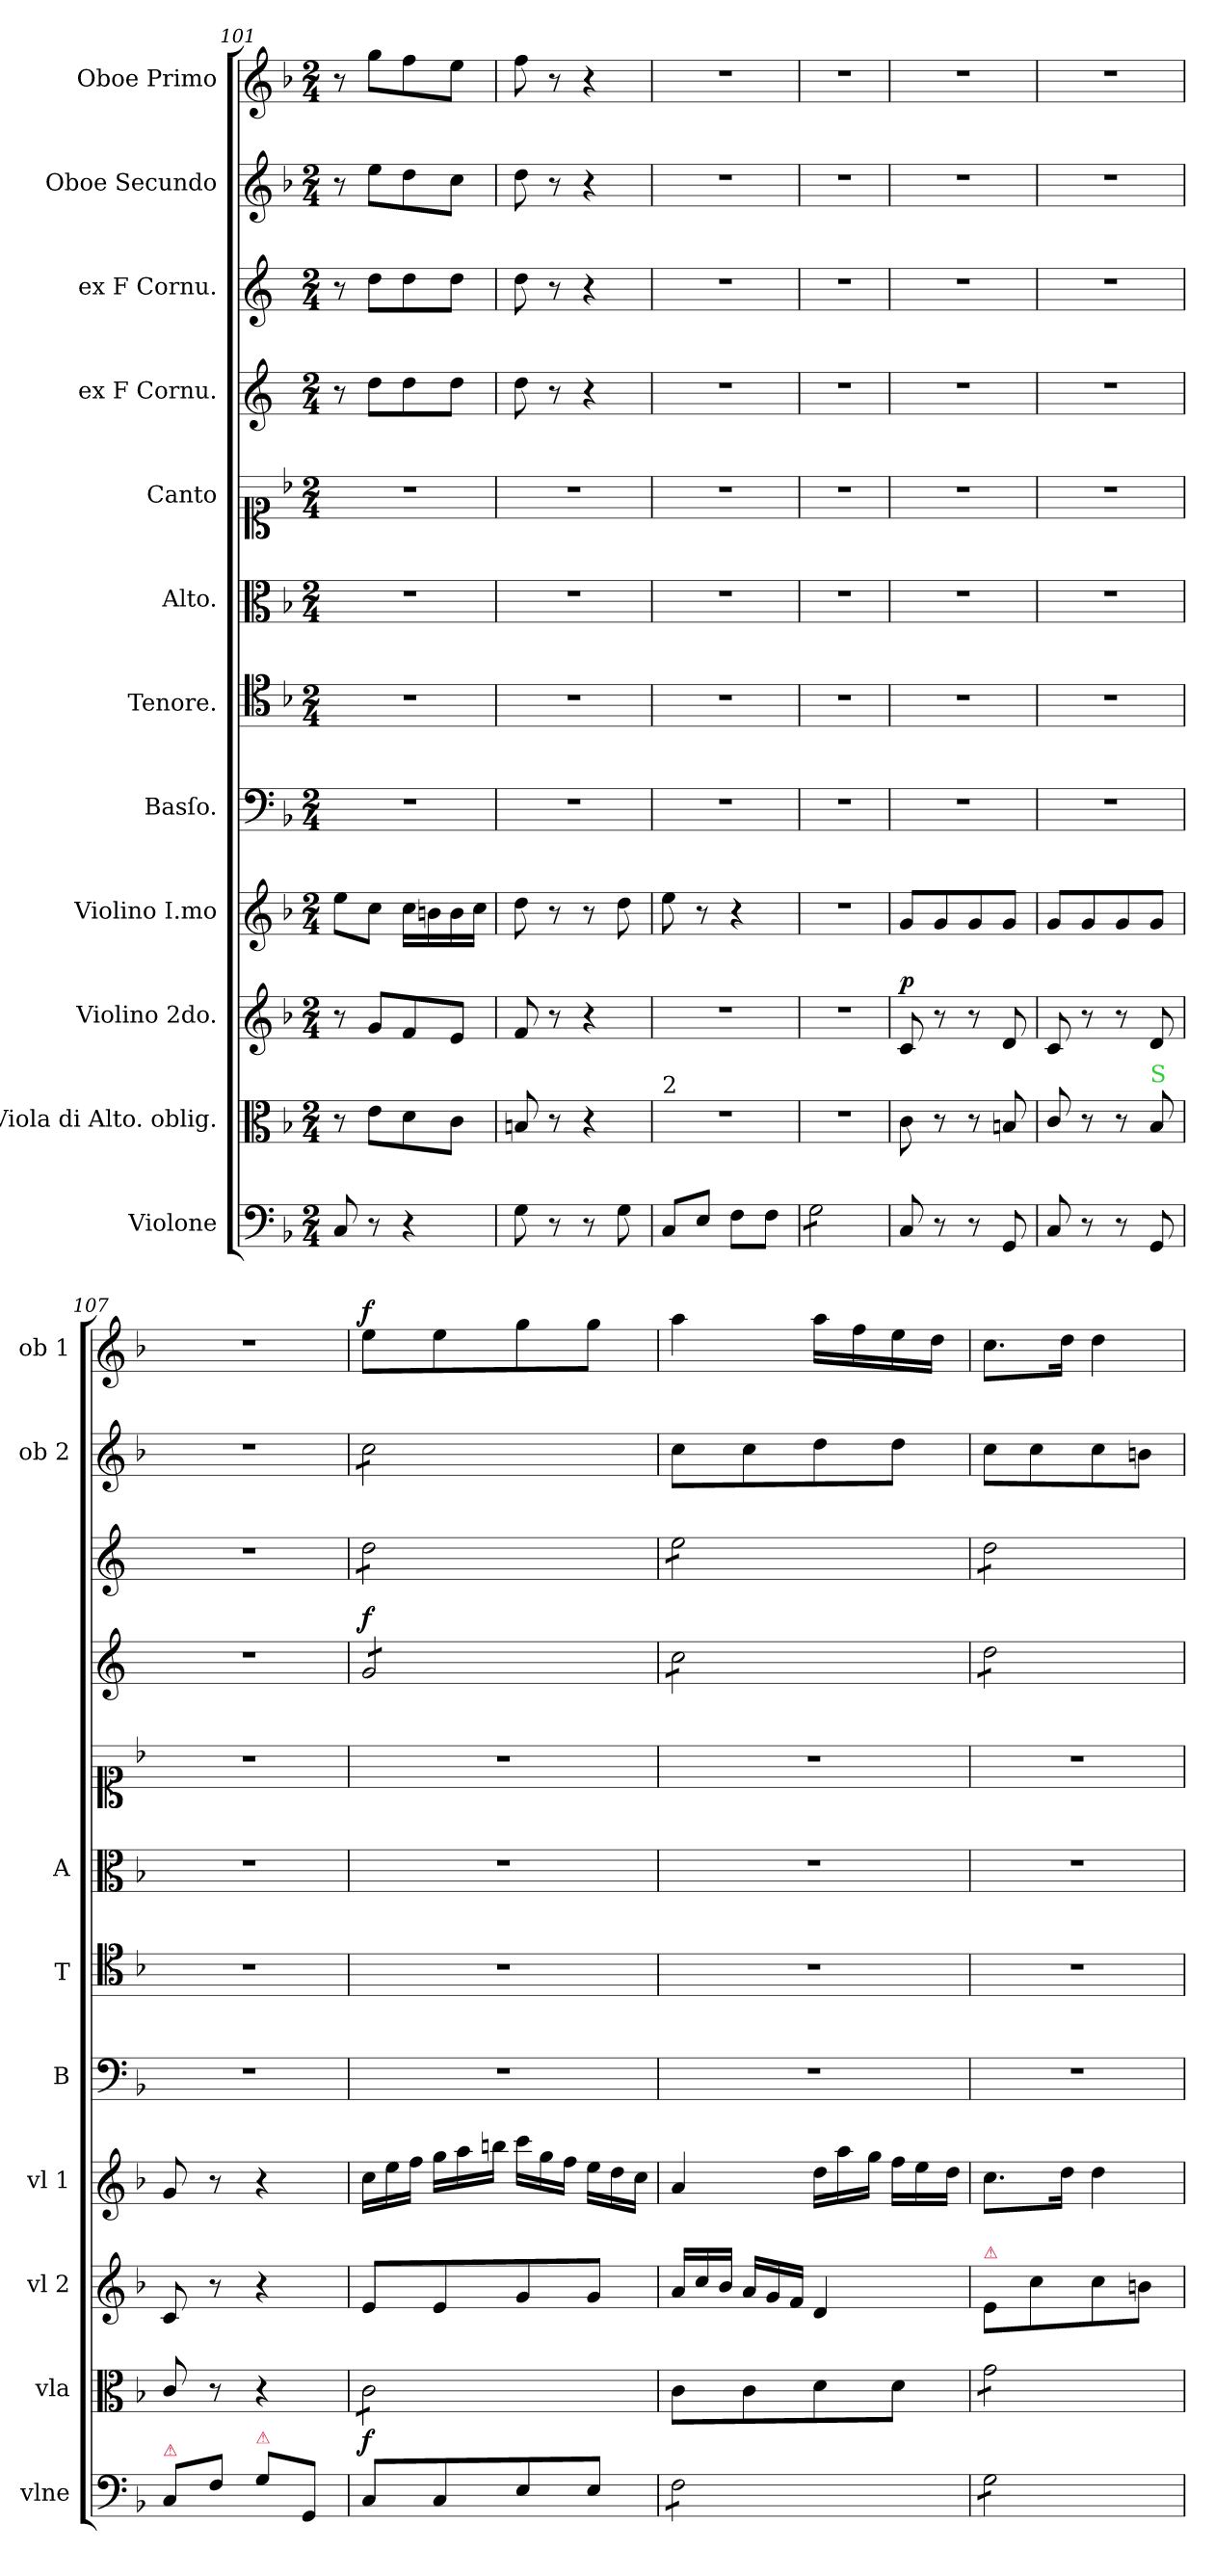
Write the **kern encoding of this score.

**kern	**dynam	**kern	**dynam	**kern	**dynam	**kern	**dynam	**kern	**kern	**kern	**kern	**kern	**dynam	**kern	**kern	**dynam	**kern	**dynam
*part12	*part12	*part11	*part11	*part10	*part10	*part9	*part9	*part8	*part7	*part6	*part5	*part4	*part4	*part3	*part2	*part2	*part1	*part1
*staff12	*staff12	*staff11	*staff11	*staff10	*staff10	*staff9	*staff9	*staff8	*staff7	*staff6	*staff5	*staff4	*staff4	*staff3	*staff2	*staff2	*staff1	*staff1
*I"Violone	*	*I"Viola di Alto. oblig.	*	*I"Violino 2do.	*	*I"Violino I.mo	*	*I"Basſo.	*I"Tenore.	*I"Alto.	*I"Canto	*I"ex F Cornu.	*	*I"ex F Cornu.	*I"Oboe Secundo	*	*I"Oboe Primo	*
*I'vlne	*	*I'vla	*	*I'vl 2	*	*I'vl 1	*	*I'B	*I'T	*I'A	*	*	*	*	*I'ob 2	*	*I'ob 1	*
*clefF4	*	*clefC3	*	*clefG2	*	*clefG2	*	*clefF4	*clefC4	*clefC3	*clefC1	*clefG2	*	*clefG2	*clefG2	*	*clefG2	*
*ITrd8c12	*	*	*	*	*	*	*	*	*	*	*	*ITrd4c7	*	*ITrd4c7	*	*	*	*
*k[b-]	*	*k[b-]	*	*k[b-]	*	*k[b-]	*	*k[b-]	*k[b-]	*k[b-]	*k[b-]	*k[b-]	*	*k[b-]	*k[b-]	*	*k[b-]	*
*F:	*	*F:	*	*F:	*	*F:	*	*F:	*F:	*F:	*F:	*F:	*	*F:	*F:	*	*F:	*
*M2/4	*	*M2/4	*	*M2/4	*	*M2/4	*	*M2/4	*M2/4	*M2/4	*M2/4	*M2/4	*	*M2/4	*M2/4	*	*M2/4	*
=101	=101	=101	=101	=101	=101	=101	=101	=101	=101	=101	=101	=101	=101	=101	=101	=101	=101	=101
8CC/	.	8r	.	8r	.	8ee\L	.	2r	2r	2r	2r	8r	.	8r	8r	.	8r	.
8r	.	8e\L	.	8g/L	.	8cc\J	.	.	.	.	.	8g\L	.	8g\L	8ee\L	.	8gg\L	.
4r	.	8d\	.	8f/	.	16cc\LL	.	.	.	.	.	8g\	.	8g\	8dd\	.	8ff\	.
.	.	.	.	.	.	16bn\	.	.	.	.	.	.	.	.	.	.	.	.
.	.	8c\J	.	8e/J	.	16b\	.	.	.	.	.	8g\J	.	8g\J	8cc\J	.	8ee\J	.
.	.	.	.	.	.	16cc\JJ	.	.	.	.	.	.	.	.	.	.	.	.
=102	=102	=102	=102	=102	=102	=102	=102	=102	=102	=102	=102	=102	=102	=102	=102	=102	=102	=102
8GG\	.	8Bn/	.	8f/	.	8dd\	.	2r	2r	2r	2r	8g\	.	8g\	8dd\	.	8ff\	.
8r	.	8r	.	8r	.	8r	.	.	.	.	.	8r	.	8r	8r	.	8r	.
8r	.	4r	.	4r	.	8r	.	.	.	.	.	4r	.	4r	4r	.	4r	.
8GG\	.	.	.	.	.	8dd\	.	.	.	.	.	.	.	.	.	.	.	.
=103	=103	=103	=103	=103	=103	=103	=103	=103	=103	=103	=103	=103	=103	=103	=103	=103	=103	=103
!	!	!LO:TX:a:t=2	!	!	!	!	!	!	!	!	!	!	!	!	!	!	!	!
8CC/L	.	2r	.	2r	.	8ee\	.	2r	2r	2r	2r	2r	.	2r	2r	.	2r	.
8EE/J	.	.	.	.	.	8r	.	.	.	.	.	.	.	.	.	.	.	.
8FF\L	.	.	.	.	.	4r	.	.	.	.	.	.	.	.	.	.	.	.
8FF\J	.	.	.	.	.	.	.	.	.	.	.	.	.	.	.	.	.	.
=104	=104	=104	=104	=104	=104	=104	=104	=104	=104	=104	=104	=104	=104	=104	=104	=104	=104	=104
*tremolo	*	*	*	*	*	*	*	*	*	*	*	*	*	*	*	*	*	*
8GG\L	.	2r	.	2r	.	2r	.	2r	2r	2r	2r	2r	.	2r	2r	.	2r	.
8GG\	.	.	.	.	.	.	.	.	.	.	.	.	.	.	.	.	.	.
8GG\	.	.	.	.	.	.	.	.	.	.	.	.	.	.	.	.	.	.
8GG\J	.	.	.	.	.	.	.	.	.	.	.	.	.	.	.	.	.	.
*Xtremolo	*	*	*	*	*	*	*	*	*	*	*	*	*	*	*	*	*	*
=105	=105	=105	=105	=105	=105	=105	=105	=105	=105	=105	=105	=105	=105	=105	=105	=105	=105	=105
!	!	!	!	!	!LO:DY:a	!	!	!	!	!	!	!	!	!	!	!	!	!
8CC/	.	8c\	.	8c/	p	8g/L	.	2r	2r	2r	2r	2r	.	2r	2r	.	2r	.
8r	.	8r	.	8r	.	8g/	.	.	.	.	.	.	.	.	.	.	.	.
8r	.	8r	.	8r	.	8g/	.	.	.	.	.	.	.	.	.	.	.	.
8GGG/	.	8Bn/	.	8d/	.	8g/J	.	.	.	.	.	.	.	.	.	.	.	.
=106	=106	=106	=106	=106	=106	=106	=106	=106	=106	=106	=106	=106	=106	=106	=106	=106	=106	=106
8CC/	.	8c/	.	8c/	.	8g/L	.	2r	2r	2r	2r	2r	.	2r	2r	.	2r	.
8r	.	8r	.	8r	.	8g/	.	.	.	.	.	.	.	.	.	.	.	.
8r	.	8r	.	8r	.	8g/	.	.	.	.	.	.	.	.	.	.	.	.
!	!	!LO:TX:a:color=limegreen:t=S	!	!	!	!	!	!	!	!	!	!	!	!	!	!	!	!
8GGG/	.	8B-/	.	8d/	.	8g/J	.	.	.	.	.	.	.	.	.	.	.	.
=107	=107	=107	=107	=107	=107	=107	=107	=107	=107	=107	=107	=107	=107	=107	=107	=107	=107	=107
!LO:TX:a:color=crimson:t=⚠	!	!	!	!	!	!	!	!	!	!	!	!	!	!	!	!	!	!
8CC/L	.	8c/	.	8c/	.	8g/	.	2r	2r	2r	2r	2r	.	2r	2r	.	2r	.
8FF\J	.	8r	.	8r	.	8r	.	.	.	.	.	.	.	.	.	.	.	.
!LO:TX:a:color=crimson:t=⚠	!	!	!	!	!	!	!	!	!	!	!	!	!	!	!	!	!	!
8GG\L	.	4r	.	4r	.	4r	.	.	.	.	.	.	.	.	.	.	.	.
8GGG/J	.	.	.	.	.	.	.	.	.	.	.	.	.	.	.	.	.	.
=108	=108	=108	=108	=108	=108	=108	=108	=108	=108	=108	=108	=108	=108	=108	=108	=108	=108	=108
*	*	*	*	*	*	*Xtuplet	*	*	*	*	*	*	*	*	*	*	*	*
!	!LO:DY:a	!	!LO:DY:a	!	!LO:DY:a	!	!LO:DY:a	!	!	!	!	!	!LO:DY:a	!	!	!LO:DY:a	!	!LO:DY:a
*	*	*tremolo	*	*	*	*	*	*	*	*	*	*	*	*	*	*	*	*
*	*	*	*	*	*	*	*	*	*	*	*	*tremolo	*	*	*	*	*	*
*	*	*	*	*	*	*	*	*	*	*	*	*	*	*tremolo	*	*	*	*
*	*	*	*	*	*	*	*	*	*	*	*	*	*	*	*tremolo	*	*	*
8CC/L	f	8c\L	for&colon;	8e/L	for&colon;	24cc\LL	for&colon;	2r	2r	2r	2r	8c/L	f	8g\L	8cc\L	for&colon;	8ee\L	f
.	.	.	.	.	.	24ee\	.	.	.	.	.	.	.	.	.	.	.	.
.	.	.	.	.	.	24ff\JJ	.	.	.	.	.	.	.	.	.	.	.	.
8CC/	.	8c\	.	8e/	.	24gg\LL	.	.	.	.	.	8c/	.	8g\	8cc\	.	8ee\	.
.	.	.	.	.	.	24aa\	.	.	.	.	.	.	.	.	.	.	.	.
.	.	.	.	.	.	24bbn\JJ	.	.	.	.	.	.	.	.	.	.	.	.
8EE/	.	8c\	.	8g/	.	24ccc\LL	.	.	.	.	.	8c/	.	8g\	8cc\	.	8gg\	.
.	.	.	.	.	.	24gg\	.	.	.	.	.	.	.	.	.	.	.	.
.	.	.	.	.	.	24ff\JJ	.	.	.	.	.	.	.	.	.	.	.	.
8EE/J	.	8c\J	.	8g/J	.	24ee\LL	.	.	.	.	.	8c/J	.	8g\J	8cc\J	.	8gg\J	.
*	*	*	*	*	*	*	*	*	*	*	*	*	*	*	*Xtremolo	*	*	*
*	*	*Xtremolo	*	*	*	*	*	*	*	*	*	*	*	*	*	*	*	*
.	.	.	.	.	.	24dd\	.	.	.	.	.	.	.	.	.	.	.	.
.	.	.	.	.	.	24cc\JJ	.	.	.	.	.	.	.	.	.	.	.	.
=109	=109	=109	=109	=109	=109	=109	=109	=109	=109	=109	=109	=109	=109	=109	=109	=109	=109	=109
*	*	*	*	*Xtuplet	*	*	*	*	*	*	*	*	*	*	*	*	*	*
*tremolo	*	*	*	*	*	*	*	*	*	*	*	*	*	*	*	*	*	*
8FF\L	.	8c\L	.	24a/LL	.	4a/	.	2r	2r	2r	2r	8f\L	.	8a\L	8cc\L	.	4aa\	.
.	.	.	.	24cc/	.	.	.	.	.	.	.	.	.	.	.	.	.	.
.	.	.	.	24b-/JJ	.	.	.	.	.	.	.	.	.	.	.	.	.	.
8FF\	.	8c\	.	24a/LL	.	.	.	.	.	.	.	8f\	.	8a\	8cc\	.	.	.
.	.	.	.	24g/	.	.	.	.	.	.	.	.	.	.	.	.	.	.
.	.	.	.	24f/JJ	.	.	.	.	.	.	.	.	.	.	.	.	.	.
8FF\	.	8d\	.	4d/	.	24dd\LL	.	.	.	.	.	8f\	.	8a\	8dd\	.	16aa\LL	.
.	.	.	.	.	.	24aa\	.	.	.	.	.	.	.	.	.	.	.	.
.	.	.	.	.	.	.	.	.	.	.	.	.	.	.	.	.	16ff\	.
.	.	.	.	.	.	24gg\JJ	.	.	.	.	.	.	.	.	.	.	.	.
8FF\J	.	8d\J	.	.	.	24ff\LL	.	.	.	.	.	8f\J	.	8a\J	8dd\J	.	16ee\	.
.	.	.	.	.	.	24ee\	.	.	.	.	.	.	.	.	.	.	.	.
.	.	.	.	.	.	.	.	.	.	.	.	.	.	.	.	.	16dd\JJ	.
.	.	.	.	.	.	24dd\JJ	.	.	.	.	.	.	.	.	.	.	.	.
=110	=110	=110	=110	=110	=110	=110	=110	=110	=110	=110	=110	=110	=110	=110	=110	=110	=110	=110
!	!	!	!	!LO:TX:a:color=crimson:t=⚠	!	!	!	!	!	!	!	!	!	!	!	!	!	!
*	*	*tremolo	*	*	*	*	*	*	*	*	*	*	*	*	*	*	*	*
8GG\L	.	8g\L	.	8e/L	.	8.cc\L	.	2r	2r	2r	2r	8g\L	.	8g\L	8cc\L	.	8.cc\L	.
8GG\	.	8g\	.	8cc\	.	.	.	.	.	.	.	8g\	.	8g\	8cc\	.	.	.
.	.	.	.	.	.	16dd\Jk	.	.	.	.	.	.	.	.	.	.	16dd\Jk	.
8GG\	.	8g\	.	8cc\	.	4dd\	.	.	.	.	.	8g\	.	8g\	8cc\	.	4dd\	.
8GG\J	.	8g\J	.	8bn\J	.	.	.	.	.	.	.	8g\J	.	8g\J	8bn\J	.	.	.
*	*	*	*	*	*	*	*	*	*	*	*	*	*	*Xtremolo	*	*	*	*
*	*	*	*	*	*	*	*	*	*	*	*	*Xtremolo	*	*	*	*	*	*
*	*	*Xtremolo	*	*	*	*	*	*	*	*	*	*	*	*	*	*	*	*
*Xtremolo	*	*	*	*	*	*	*	*	*	*	*	*	*	*	*	*	*	*
=	=	=	=	=	=	=	=	=	=	=	=	=	=	=	=	=	=	=
*-	*-	*-	*-	*-	*-	*-	*-	*-	*-	*-	*-	*-	*-	*-	*-	*-	*-	*-
